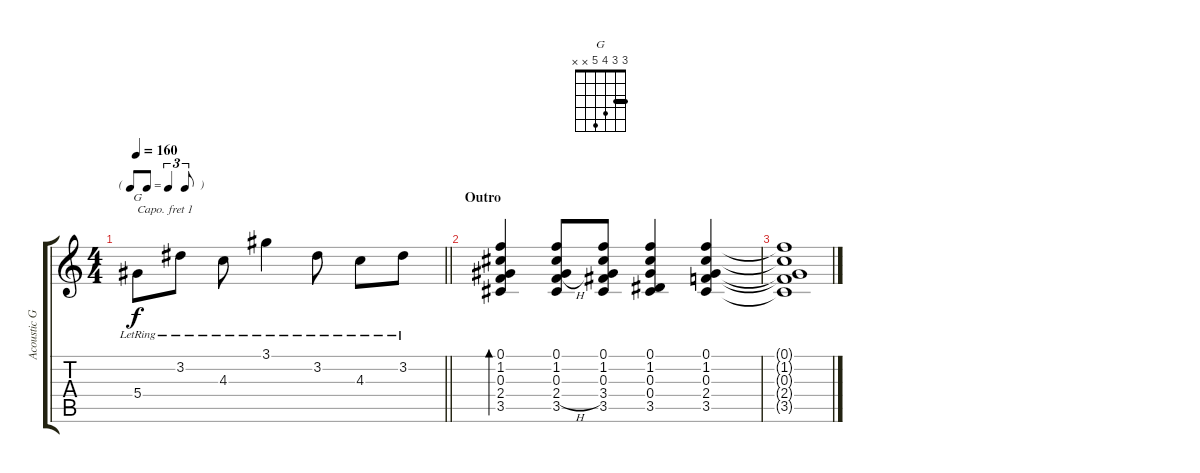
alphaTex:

\track ("Acoustic Guitar" "Acoustic G") {instrument acousticguitarsteel}
\staff {score tabs}
\capo 1
\tuning (E4 B3 G3 D3 A2 E2) {hide}
\chord ("G" 3 3 4 5 x x) {barre 3}
\ts (4 4)
\tf triplet8th
\tempo 160
\clef g2
\barLineRight lightlight
\ks c
5.4{lr}.8{ch "G" dy f} 3.2{lr}.8 4.3{lr}.8 3.1{lr}.4 3.2{lr}.8 4.3{lr}.8 3.2{lr}.8 |
\section ("" "Outro")
(0.1 1.2 0.3 2.4 3.5).4{bd 240} (0.1 1.2 0.3 2.4{h} 3.5).8 (0.1 1.2 0.3 3.4 3.5).8 (0.1 1.2 0.3 0.4 3.5).4 (0.1 1.2 0.3 2.4 3.5).4 |
(0.1{t} 1.2{t} 0.3{t} 2.4{t} 3.5{t}).1
